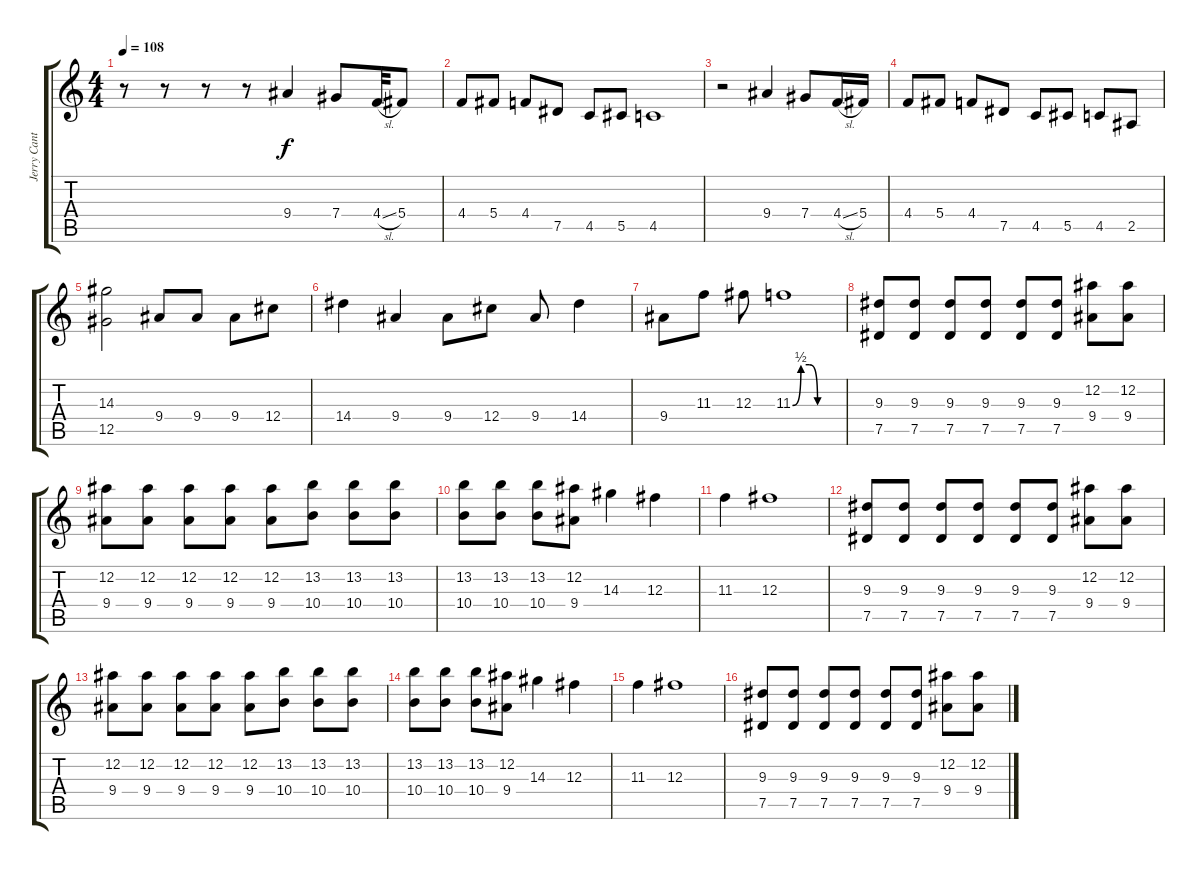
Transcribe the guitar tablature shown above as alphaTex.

\track ("Jerry Cantrell" "Jerry Cant") {instrument overdrivenguitar}
\staff {score tabs}
\tuning (Eb4 Bb3 Gb3 Db3 Ab2 Eb2) {hide}
\ts (4 4)
\tempo 108
\clef g2
\ks c
r.8{dy f} r.8 r.8 r.8 9.4.4 7.4.8 4.4{sl}.32 5.4.8 |
4.4.8 5.4.8 4.4.8 7.5.8 4.5.8 5.5.8 4.5.1 |
r.2 9.4.4 7.4.8 4.4{sl}.16 5.4.16 |
4.4.8 5.4.8 4.4.8 7.5.8 4.5.8 5.5.8 4.5.8 2.5.8 |
(14.3 12.5).2 9.4.8 9.4.8 9.4.8 12.4.8 |
14.4.4 9.4.4 9.4.8 12.4.8 9.4.8 14.4.4 |
9.4.8 11.3.8 12.3.8 11.3{be (custom 0 0 10 2 20 2 30 0 60 0)}.1 |
(9.3 7.5).8 (9.3 7.5).8 (9.3 7.5).8 (9.3 7.5).8 (9.3 7.5).8 (9.3 7.5).8 (12.2 9.4).8 (12.2 9.4).8 |
(12.2 9.4).8 (12.2 9.4).8 (12.2 9.4).8 (12.2 9.4).8 (12.2 9.4).8 (13.2 10.4).8 (13.2 10.4).8 (13.2 10.4).8 |
(13.2 10.4).8 (13.2 10.4).8 (13.2 10.4).8 (12.2 9.4).8 14.3.4 12.3.4 |
11.3.4 12.3.1 |
(9.3 7.5).8 (9.3 7.5).8 (9.3 7.5).8 (9.3 7.5).8 (9.3 7.5).8 (9.3 7.5).8 (12.2 9.4).8 (12.2 9.4).8 |
(12.2 9.4).8 (12.2 9.4).8 (12.2 9.4).8 (12.2 9.4).8 (12.2 9.4).8 (13.2 10.4).8 (13.2 10.4).8 (13.2 10.4).8 |
(13.2 10.4).8 (13.2 10.4).8 (13.2 10.4).8 (12.2 9.4).8 14.3.4 12.3.4 |
11.3.4 12.3.1 |
(9.3 7.5).8 (9.3 7.5).8 (9.3 7.5).8 (9.3 7.5).8 (9.3 7.5).8 (9.3 7.5).8 (12.2 9.4).8 (12.2 9.4).8
